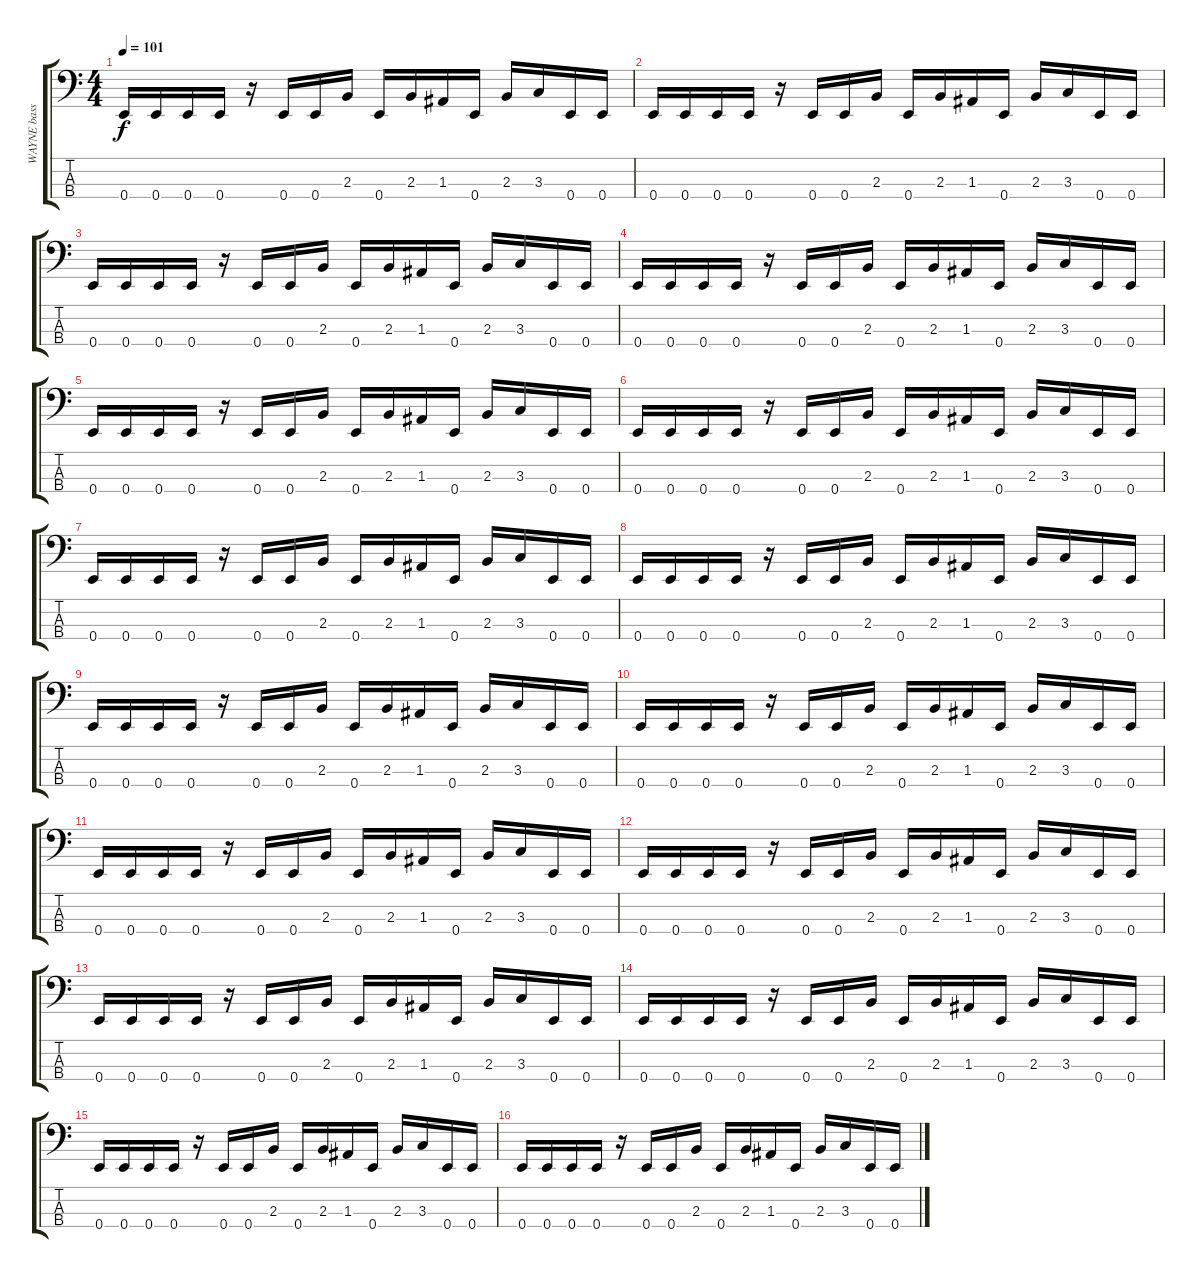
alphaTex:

\track ("WAYNE bass" "WAYNE bass") {instrument electricbasspick}
\staff {score tabs}
\tuning (G2 D2 A1 E1) {hide}
\ts (4 4)
\tempo 101
\clef f4
\ks c
0.4.16{dy f} 0.4.16 0.4.16 0.4.16 r.16 0.4.16 0.4.16 2.3.16 0.4.16 2.3.16 1.3.16 0.4.16 2.3.16 3.3.16 0.4.16 0.4.16 |
0.4.16 0.4.16 0.4.16 0.4.16 r.16 0.4.16 0.4.16 2.3.16 0.4.16 2.3.16 1.3.16 0.4.16 2.3.16 3.3.16 0.4.16 0.4.16 |
0.4.16 0.4.16 0.4.16 0.4.16 r.16 0.4.16 0.4.16 2.3.16 0.4.16 2.3.16 1.3.16 0.4.16 2.3.16 3.3.16 0.4.16 0.4.16 |
0.4.16 0.4.16 0.4.16 0.4.16 r.16 0.4.16 0.4.16 2.3.16 0.4.16 2.3.16 1.3.16 0.4.16 2.3.16 3.3.16 0.4.16 0.4.16 |
0.4.16 0.4.16 0.4.16 0.4.16 r.16 0.4.16 0.4.16 2.3.16 0.4.16 2.3.16 1.3.16 0.4.16 2.3.16 3.3.16 0.4.16 0.4.16 |
0.4.16 0.4.16 0.4.16 0.4.16 r.16 0.4.16 0.4.16 2.3.16 0.4.16 2.3.16 1.3.16 0.4.16 2.3.16 3.3.16 0.4.16 0.4.16 |
0.4.16 0.4.16 0.4.16 0.4.16 r.16 0.4.16 0.4.16 2.3.16 0.4.16 2.3.16 1.3.16 0.4.16 2.3.16 3.3.16 0.4.16 0.4.16 |
0.4.16 0.4.16 0.4.16 0.4.16 r.16 0.4.16 0.4.16 2.3.16 0.4.16 2.3.16 1.3.16 0.4.16 2.3.16 3.3.16 0.4.16 0.4.16 |
0.4.16 0.4.16 0.4.16 0.4.16 r.16 0.4.16 0.4.16 2.3.16 0.4.16 2.3.16 1.3.16 0.4.16 2.3.16 3.3.16 0.4.16 0.4.16 |
0.4.16 0.4.16 0.4.16 0.4.16 r.16 0.4.16 0.4.16 2.3.16 0.4.16 2.3.16 1.3.16 0.4.16 2.3.16 3.3.16 0.4.16 0.4.16 |
0.4.16 0.4.16 0.4.16 0.4.16 r.16 0.4.16 0.4.16 2.3.16 0.4.16 2.3.16 1.3.16 0.4.16 2.3.16 3.3.16 0.4.16 0.4.16 |
0.4.16 0.4.16 0.4.16 0.4.16 r.16 0.4.16 0.4.16 2.3.16 0.4.16 2.3.16 1.3.16 0.4.16 2.3.16 3.3.16 0.4.16 0.4.16 |
0.4.16 0.4.16 0.4.16 0.4.16 r.16 0.4.16 0.4.16 2.3.16 0.4.16 2.3.16 1.3.16 0.4.16 2.3.16 3.3.16 0.4.16 0.4.16 |
0.4.16 0.4.16 0.4.16 0.4.16 r.16 0.4.16 0.4.16 2.3.16 0.4.16 2.3.16 1.3.16 0.4.16 2.3.16 3.3.16 0.4.16 0.4.16 |
0.4.16 0.4.16 0.4.16 0.4.16 r.16 0.4.16 0.4.16 2.3.16 0.4.16 2.3.16 1.3.16 0.4.16 2.3.16 3.3.16 0.4.16 0.4.16 |
0.4.16 0.4.16 0.4.16 0.4.16 r.16 0.4.16 0.4.16 2.3.16 0.4.16 2.3.16 1.3.16 0.4.16 2.3.16 3.3.16 0.4.16 0.4.16
